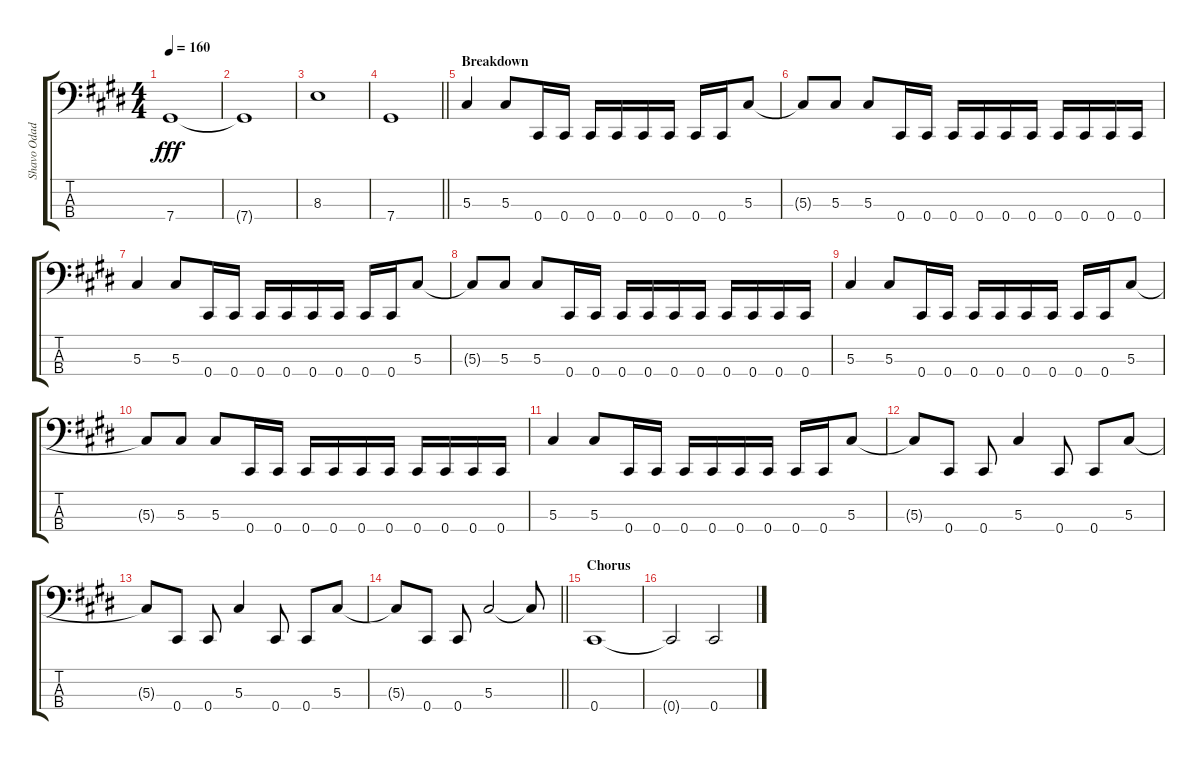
\track ("Shavo Odadjian [Bass Guitar]" "Shavo Odad") {instrument electricbassfinger}
\staff {score tabs}
\tuning (Gb2 Db2 Ab1 Db1) {hide}
\ts (4 4)
\tempo 160
\clef f4
\ks c#minor
7.4.1{dy fff} |
7.4{t}.1 |
8.3.1 |
\barLineRight lightlight
7.4.1 |
\section ("" "Breakdown")
5.3.4 5.3.8 0.4.16 0.4.16 0.4.16 0.4.16 0.4.16 0.4.16 0.4.16 0.4.16 5.3.8 |
5.3{t}.8 5.3.8 5.3.8 0.4.16 0.4.16 0.4.16 0.4.16 0.4.16 0.4.16 0.4.16 0.4.16 0.4.16 0.4.16 |
5.3.4 5.3.8 0.4.16 0.4.16 0.4.16 0.4.16 0.4.16 0.4.16 0.4.16 0.4.16 5.3.8 |
5.3{t}.8 5.3.8 5.3.8 0.4.16 0.4.16 0.4.16 0.4.16 0.4.16 0.4.16 0.4.16 0.4.16 0.4.16 0.4.16 |
5.3.4 5.3.8 0.4.16 0.4.16 0.4.16 0.4.16 0.4.16 0.4.16 0.4.16 0.4.16 5.3.8 |
5.3{t}.8 5.3.8 5.3.8 0.4.16 0.4.16 0.4.16 0.4.16 0.4.16 0.4.16 0.4.16 0.4.16 0.4.16 0.4.16 |
5.3.4 5.3.8 0.4.16 0.4.16 0.4.16 0.4.16 0.4.16 0.4.16 0.4.16 0.4.16 5.3.8 |
5.3{t}.8 0.4.8 0.4.8 5.3.4 0.4.8 0.4.8 5.3.8 |
5.3{t}.8 0.4.8 0.4.8 5.3.4 0.4.8 0.4.8 5.3.8 |
\barLineRight lightlight
5.3{t}.8 0.4.8 0.4.8 5.3.2 5.3{t}.8 |
\section ("" "Chorus")
0.4.1 |
0.4{t}.2 0.4{ss}.2
